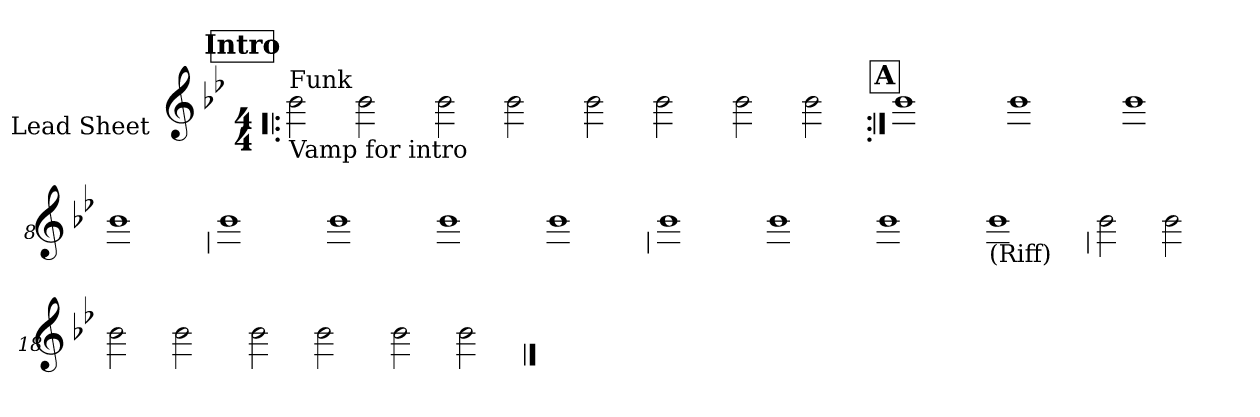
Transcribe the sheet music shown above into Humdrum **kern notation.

**kern
*part1
*staff1
*I"Lead Sheet
*stria0
*clefG2
*k[b-e-]
*B-:
*M4/4
!!LO:REH:place=s1:a:t=Intro
=1!|:
!LO:TX:a:t=Funk
!LO:TX:b:t=Vamp for intro
2b-
2b-
=2-
2b-
2b-
=3-
2b-
2b-
=4-
2b-
2b-
!!LO:LB:g=z
!!LO:REH:place=s1:a:t=A
=5:|!
1b-
=6-
1b-
=7-
1b-
=8-
1b-
!!LO:LB:g=z
=9
1b-
=10-
1b-
=11-
1b-
=12-
1b-
!!LO:LB:g=z
=13
1b-
=14-
1b-
=15-
1b-
=16-
!LO:TX:b:t=(Riff)
1b-
!!LO:LB:g=z
=17
2b-
2b-
=18-
2b-
2b-
=19-
2b-
2b-
=20-
2b-
2b-
==
*-
